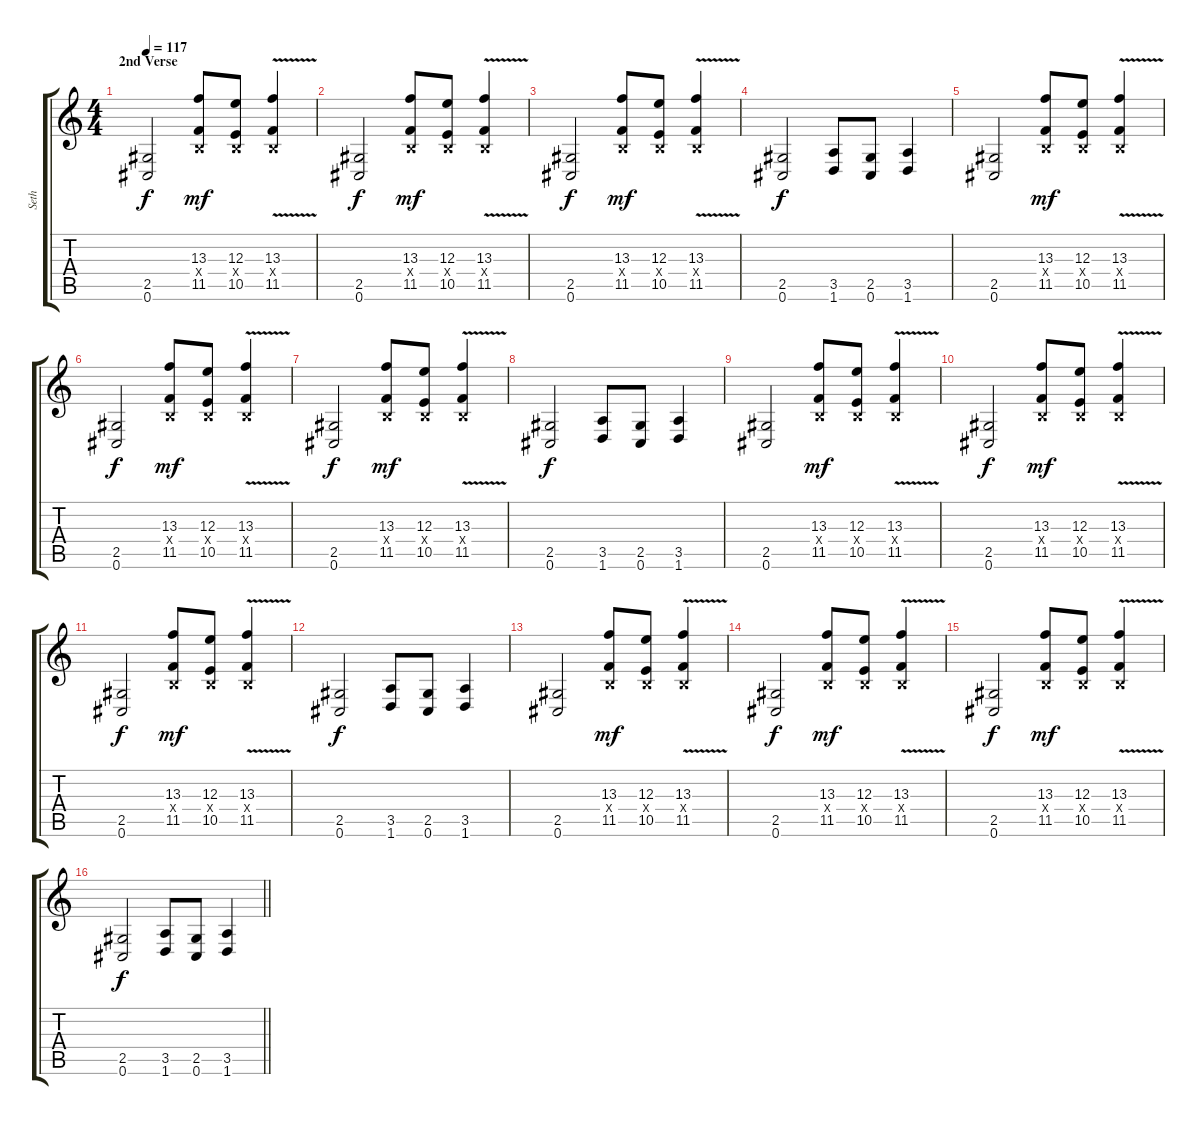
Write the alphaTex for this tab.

\track ("Seth " "Seth ") {instrument overdrivenguitar}
\staff {score tabs}
\tuning (Db4 Ab3 E3 B2 Gb2 Db2) {hide}
\ts (4 4)
\section ("" "2nd Verse")
\tempo 117
\clef g2
\ks c
(2.5 0.6).2{dy f} (13.3 0.4{x} 11.5).8{dy mf} (12.3 0.4{x} 10.5).8 (13.3{v} 0.4{x} 11.5{v}).4 |
(2.5 0.6).2{dy f} (13.3 0.4{x} 11.5).8{dy mf} (12.3 0.4{x} 10.5).8 (13.3{v} 0.4{x} 11.5{v}).4 |
(2.5 0.6).2{dy f} (13.3 0.4{x} 11.5).8{dy mf} (12.3 0.4{x} 10.5).8 (13.3{v} 0.4{x} 11.5{v}).4 |
(2.5 0.6).2{dy f} (3.5 1.6).8 (2.5 0.6).8 (3.5 1.6).4 |
(2.5 0.6).2 (13.3 0.4{x} 11.5).8{dy mf} (12.3 0.4{x} 10.5).8 (13.3{v} 0.4{x} 11.5{v}).4 |
(2.5 0.6).2{dy f} (13.3 0.4{x} 11.5).8{dy mf} (12.3 0.4{x} 10.5).8 (13.3{v} 0.4{x} 11.5{v}).4 |
(2.5 0.6).2{dy f} (13.3 0.4{x} 11.5).8{dy mf} (12.3 0.4{x} 10.5).8 (13.3{v} 0.4{x} 11.5{v}).4 |
(2.5 0.6).2{dy f} (3.5 1.6).8 (2.5 0.6).8 (3.5 1.6).4 |
(2.5 0.6).2 (13.3 0.4{x} 11.5).8{dy mf} (12.3 0.4{x} 10.5).8 (13.3{v} 0.4{x} 11.5{v}).4 |
(2.5 0.6).2{dy f} (13.3 0.4{x} 11.5).8{dy mf} (12.3 0.4{x} 10.5).8 (13.3{v} 0.4{x} 11.5{v}).4 |
(2.5 0.6).2{dy f} (13.3 0.4{x} 11.5).8{dy mf} (12.3 0.4{x} 10.5).8 (13.3{v} 0.4{x} 11.5{v}).4 |
(2.5 0.6).2{dy f} (3.5 1.6).8 (2.5 0.6).8 (3.5 1.6).4 |
(2.5 0.6).2 (13.3 0.4{x} 11.5).8{dy mf} (12.3 0.4{x} 10.5).8 (13.3{v} 0.4{x} 11.5{v}).4 |
(2.5 0.6).2{dy f} (13.3 0.4{x} 11.5).8{dy mf} (12.3 0.4{x} 10.5).8 (13.3{v} 0.4{x} 11.5{v}).4 |
(2.5 0.6).2{dy f} (13.3 0.4{x} 11.5).8{dy mf} (12.3 0.4{x} 10.5).8 (13.3{v} 0.4{x} 11.5{v}).4 |
\barLineRight lightlight
(2.5 0.6).2{dy f} (3.5 1.6).8 (2.5 0.6).8 (3.5 1.6).4
